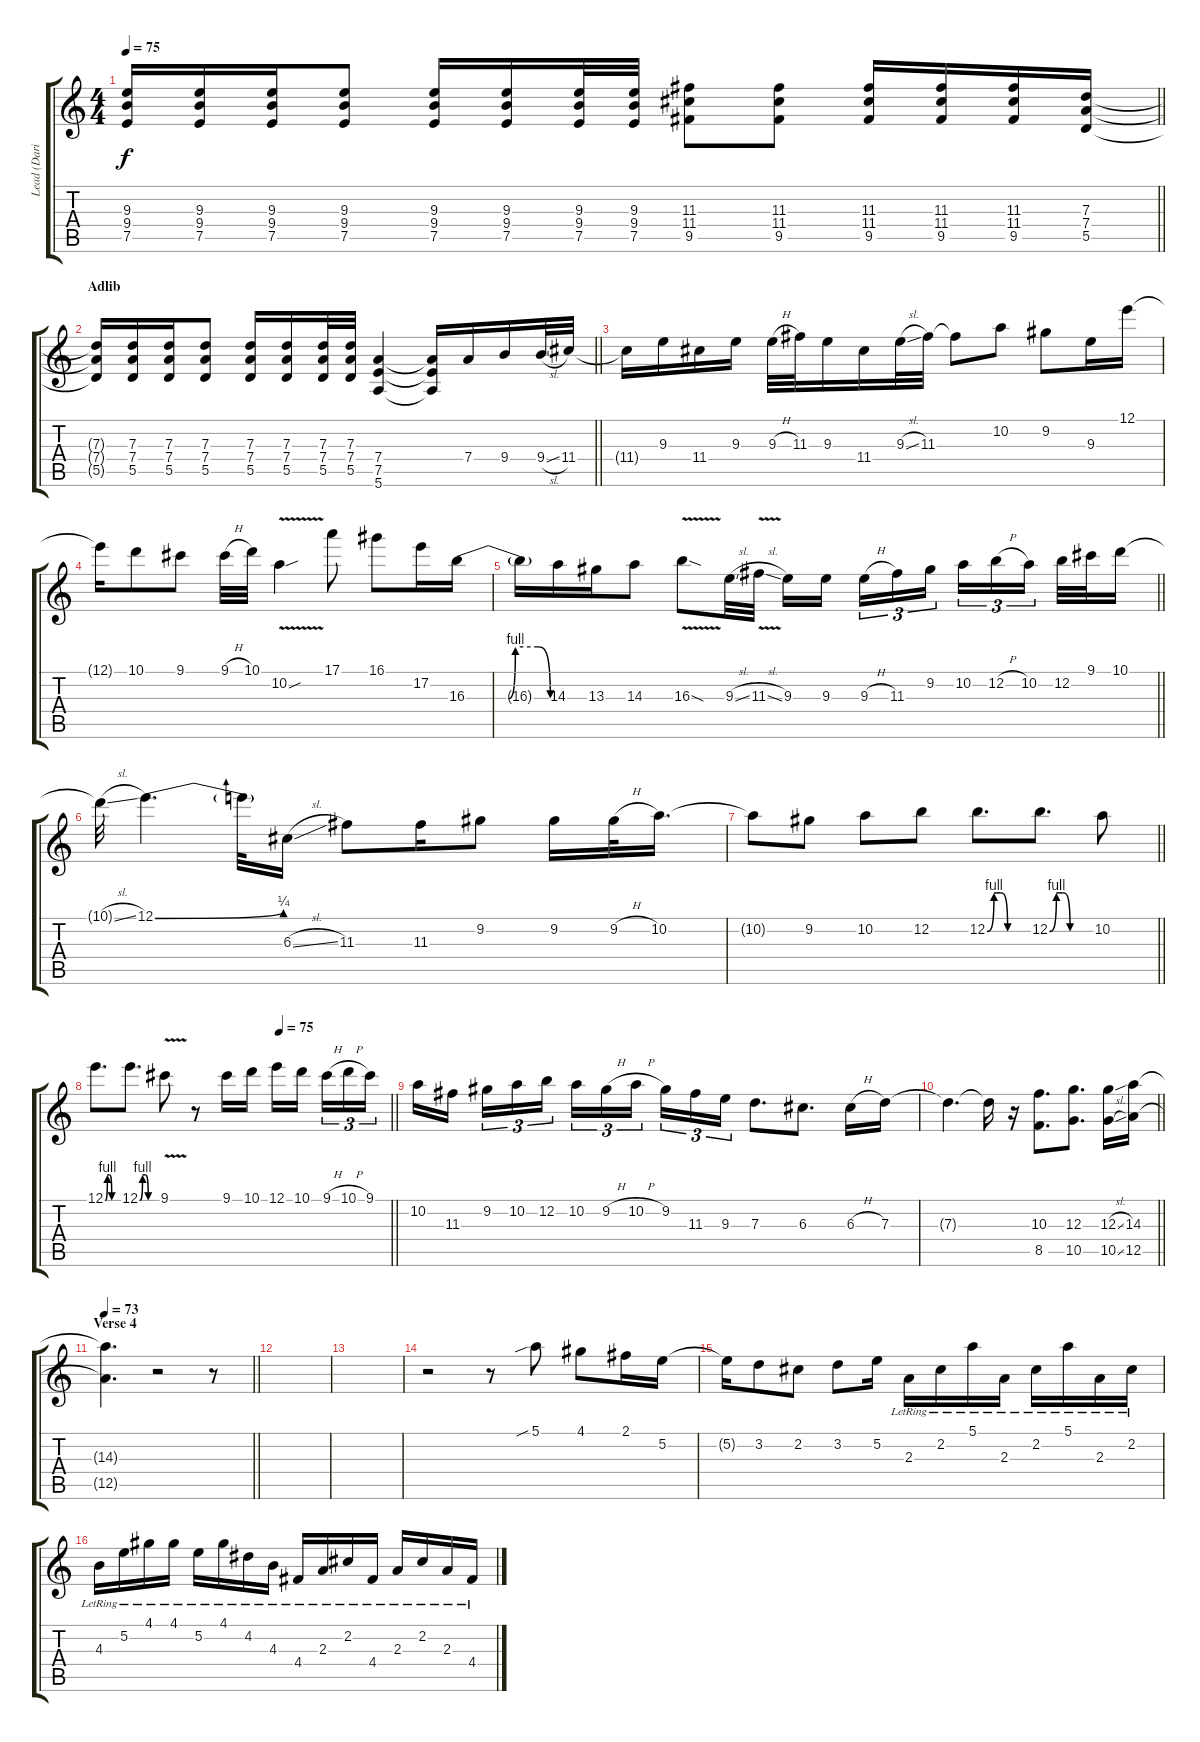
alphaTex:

\track ("Lead (Darius)" "Lead (Dari") {instrument electricguitarclean}
\staff {score tabs}
\tuning (E4 B3 G3 D3 A2 E2) {hide}
\ts (4 4)
\tempo 75
\clef g2
\barLineRight lightlight
\ks c
(9.3{t} 9.4{t} 7.5{t}).16{dy f} (9.3 9.4 7.5).16 (9.3 9.4 7.5).16 (9.3 9.4 7.5).8 (9.3 9.4 7.5).16 (9.3 9.4 7.5).16 (9.3 9.4 7.5).32 (9.3 9.4 7.5).32 (11.3 11.4 9.5).8 (11.3 11.4 9.5).8 (11.3 11.4 9.5).16 (11.3 11.4 9.5).16 (11.3 11.4 9.5).16 (7.3 7.4 5.5).16 |
\section ("" "Adlib")
\barLineRight lightlight
(7.3{t} 7.4{t} 5.5{t}).16 (7.3 7.4 5.5).16 (7.3 7.4 5.5).16 (7.3 7.4 5.5).8 (7.3 7.4 5.5).16 (7.3 7.4 5.5).16 (7.3 7.4 5.5).32 (7.3 7.4 5.5).32 (7.4 7.5 5.6).4 (7.4{t} 7.5{t} 5.6{t}).16 7.4.16 9.4.16 9.4{sl}.32 11.4.32 |
11.4{t}.16 9.3.16 11.4.16 9.3.16 9.3{h}.32 11.3.32 9.3.16 11.4.16 9.3{sl}.32 11.3.32 11.3{t}.8 10.2.8 9.2.8 9.3.16 12.1.16 |
12.1{t}.16 10.1.8 9.1.8 9.1{h}.32 10.1.32 10.2{v sou}.4 17.1.8 16.1.8 17.2.16 16.3{be (custom 0 0 30 0 35 4 51 4 60 0)}.16 |
\barLineRight lightlight
16.3{t}.16 14.3.16 13.3.16 14.3.8 16.3{v sod}.8 9.3{sl}.32 11.3{v sl}.32 9.3.16 9.3.16{beam splitsecondary} 9.3{h}.16{tu (3 2)} 11.3.16{tu (3 2)} 9.2.16{tu (3 2)} 10.2.16{tu (3 2)} 12.2{h}.16{tu (3 2)} 10.2.16{tu (3 2) beam splitsecondary} 12.2.32 9.1.32 10.1.16 |
10.1{sl t}.32 12.1{be (bend 0 0 60 1)}.4{d} 12.1{t}.32 6.3{sl}.16 11.3.8 11.3.16 9.2.8 9.2.16 9.2{h}.32 10.2.16{d} |
\barLineRight lightlight
10.2{t}.8 9.2.8 10.2.8 12.2.8 12.2{be (custom 0 0 10 4 20 4 30 0 60 0)}.8{d} 12.2{be (custom 0 0 10 4 20 4 30 0 60 0)}.8{d} 10.2.8 |
\tempo (75 0.625)
\barLineRight lightlight
12.1{be (custom 0 0 10 4 20 4 30 0 60 0)}.8{d} 12.1{be (custom 0 0 10 4 20 4 30 0 60 0)}.8{d} 9.1{v}.8 r.8 9.1.16 10.1.16 12.1.16 10.1.16{beam splitsecondary} 9.1{h}.16{tu (3 2)} 10.1{h}.16{tu (3 2)} 9.1.16{tu (3 2)} |
10.2.16 11.3.16{beam splitsecondary} 9.2.16{tu (3 2)} 10.2.16{tu (3 2)} 12.2.16{tu (3 2)} 10.2.16{tu (3 2)} 9.2{h}.16{tu (3 2)} 10.2{h}.16{tu (3 2) beam splitsecondary} 9.2.16{tu (3 2)} 11.3.16{tu (3 2)} 9.3.16{tu (3 2)} 7.3.8{d} 6.3.8{d} 6.3{h}.16 7.3.16 |
\barLineRight lightlight
7.3{t}.4{d} 7.3{t}.16 r.16 (10.3 8.5).8{d} (12.3 10.5).8{d} (12.3{sl} 10.5{sl}).16 (14.3 12.5).16 |
\section ("" "Verse 4")
\tempo 73
\barLineRight lightlight
(14.3{t} 12.5{t}).4{d} r.2 r.8 |
|
|
r.2{volume 16 instrument electricguitarclean} r.8 5.1{sib}.8 4.1.8 2.1.16 5.2.16 |
5.2{t}.16 3.2.8 2.2.8 3.2.8 5.2.16 2.3{lr}.16{volume 13 instrument electricguitarclean} 2.2{lr}.16 5.1{lr}.16{balance 0} 2.3{lr}.16 2.2{lr}.16 5.1{lr}.16 2.3{lr}.16{balance 14} 2.2{lr}.16 |
4.3{lr}.16 5.2{lr}.16 4.1{lr}.16{balance 2} 4.1{lr}.16 5.2{lr}.16 4.1{lr}.16 4.2{lr}.16 4.3{lr}.16 4.4{lr}.16{balance 16} 2.3{lr}.16 2.2{lr}.16 4.4{lr}.16 2.3{lr}.16 2.2{lr}.16{balance 2} 2.3{lr}.16 4.4{lr}.16
